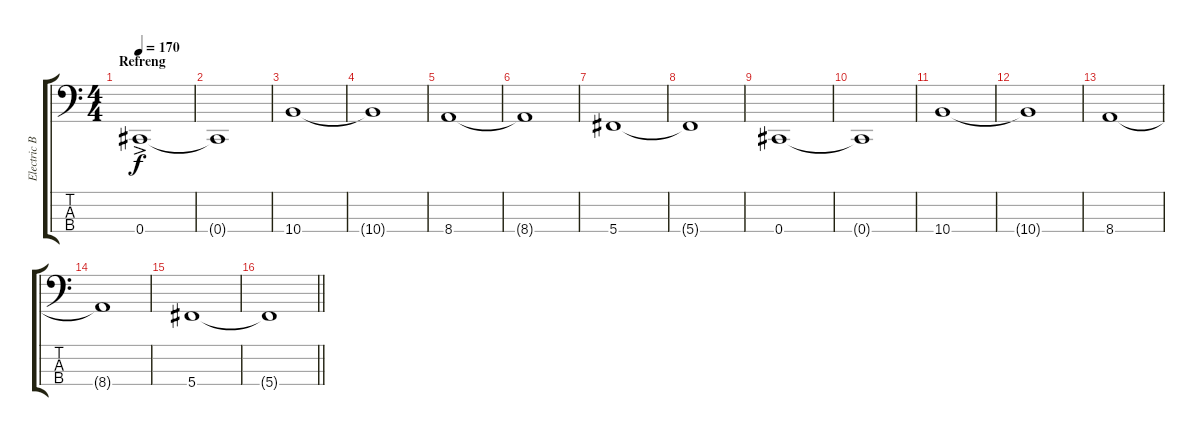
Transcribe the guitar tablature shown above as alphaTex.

\track ("Electric Bass" "Electric B") {instrument electricbasspick}
\staff {score tabs}
\tuning (Gb2 Db2 Ab1 Db1) {hide}
\ts (4 4)
\section ("" "Refreng")
\tempo 170
\clef f4
\ks c
0.4{ac}.1{dy f} |
0.4{t}.1 |
10.4.1 |
10.4{t}.1 |
8.4.1 |
8.4{t}.1 |
5.4.1 |
5.4{t}.1 |
0.4.1 |
0.4{t}.1 |
10.4.1 |
10.4{t}.1 |
8.4.1 |
8.4{t}.1 |
5.4.1 |
\barLineRight lightlight
5.4{t}.1
